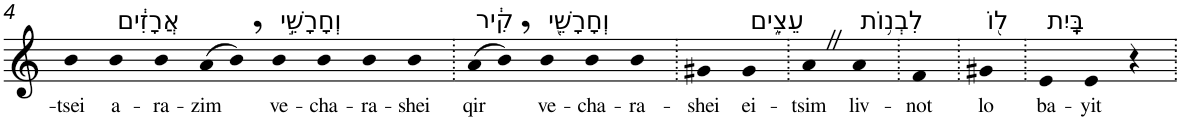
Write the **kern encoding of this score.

**kern	**text
*part1	*part1
*staff1	*staff1
*I"Piano	*
*I'Pno	*
!!LO:PB:g=z
*clefG2	*
*k[]	*
=4	=4
!	!LO:LY:b
4b	-tsei
!LO:TX:a:t=אֲרָזִ֔ים	!
!	!LO:LY:b
4b	a-
!	!LO:LY:b
4b	-ra-
!	!LO:LY:b
(>8a	-zim
8b,)	.
!LO:TX:a:t=וְחָרָשֵׁ֣י	!
!	!LO:LY:b
4b	ve-
!	!LO:LY:b
4b	-cha-
!	!LO:LY:b
4b	-ra-
!	!LO:LY:b
4b	-shei
=5.	=5.
!LO:TX:a:t=קִ֔יר	!
!	!LO:LY:b
(>8a	qir
8b,)	.
!LO:TX:a:t=וְחָרָשֵׁ֖י	!
!	!LO:LY:b
4b	ve-
!	!LO:LY:b
4b	-cha-
!	!LO:LY:b
4b	-ra-
=6.	=6.
!	!LO:LY:b
4g#X	-shei
!LO:TX:a:t=עֵצִ֑ים	!
!	!LO:LY:b
4g#	ei-
=7.	=7.
!	!LO:LY:b
4aZ	-tsim
!LO:TX:a:t=לִבְנ֥וֹת	!
!	!LO:LY:b
4a	liv-
=8.	=8.
!	!LO:LY:b
4f	-not
=9.	=9.
!LO:TX:a:t=ל֖וֹ	!
!	!LO:LY:b
4g#X	lo
=10.	=10.
!LO:TX:a:t=בָּֽיִת	!
!	!LO:LY:b
4e	ba-
!	!LO:LY:b
4e	-yit
4r	.
=.	=.
*-	*-
